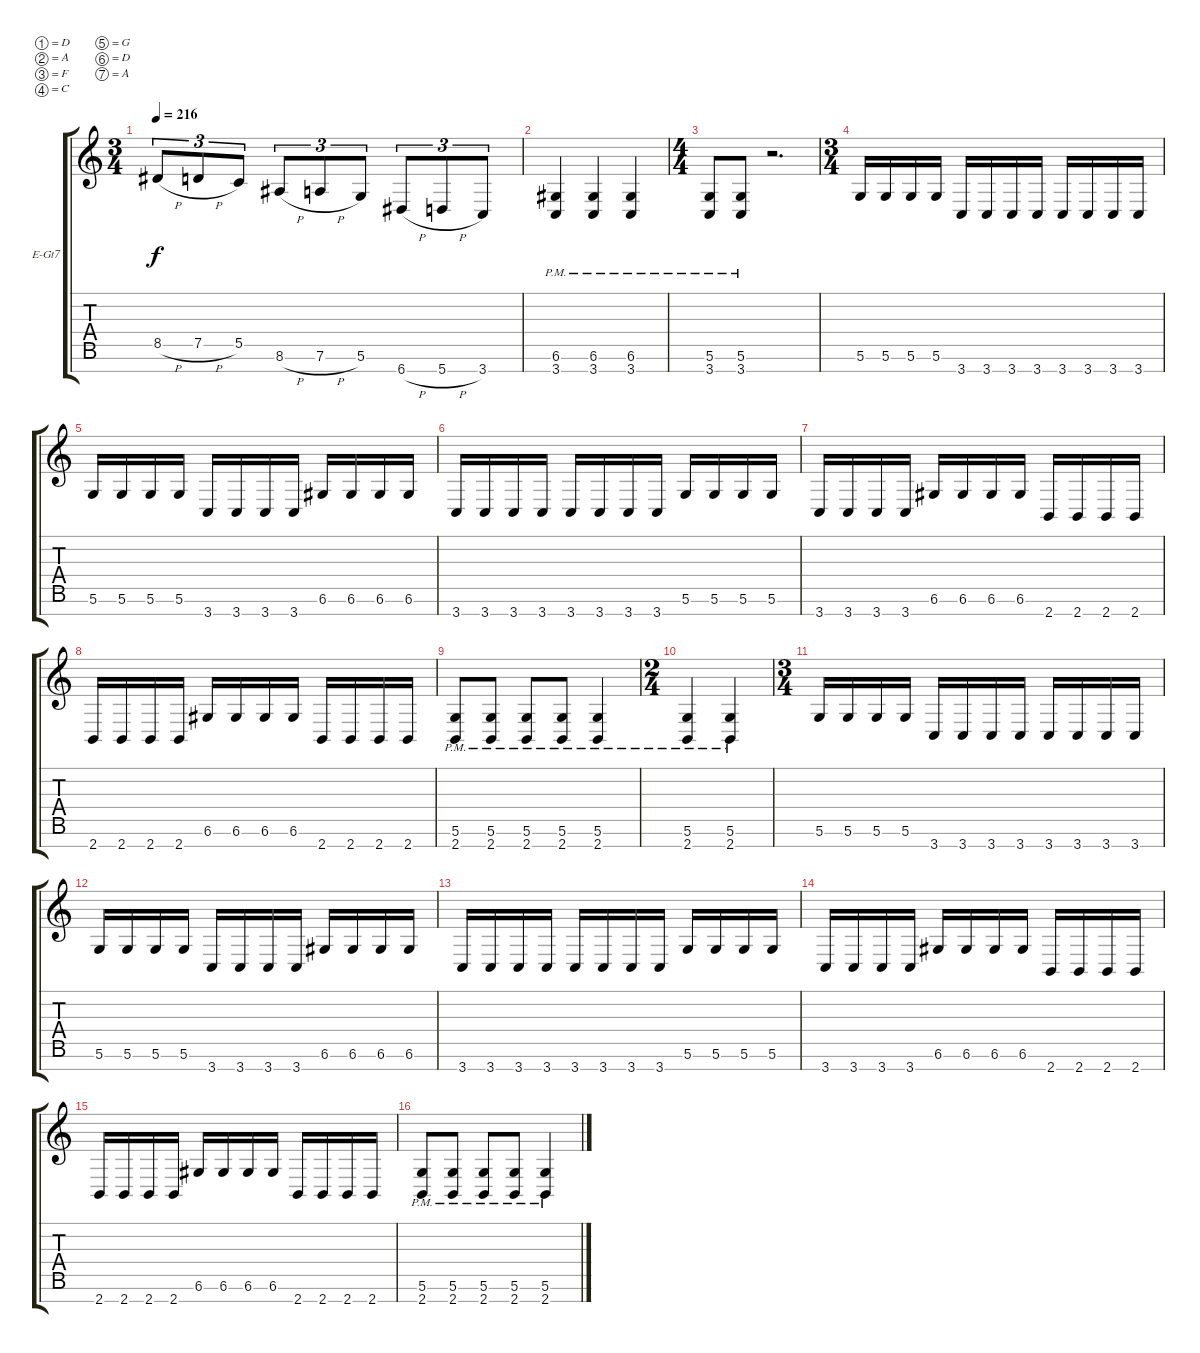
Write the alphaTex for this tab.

\bracketExtendMode groupsimilarinstruments
\firstSystemTrackNameOrientation horizontal
\otherSystemsTrackNameOrientation horizontal
\track ("Simon Girard" "E-Gt7") {instrument distortionguitar}
\staff {score tabs}
\tuning (D4 A3 F3 C3 G2 D2 A1)
\ts (3 4)
\tempo 216
\clef g2
\ks c
8.5{h}.8{tu (3 2) dy f} 7.5{h}.8{tu (3 2)} 5.5.8{tu (3 2)} 8.6{h}.8{tu (3 2)} 7.6{h}.8{tu (3 2)} 5.6.8{tu (3 2)} 6.7{h}.8{tu (3 2)} 5.7{h}.8{tu (3 2)} 3.7.8{tu (3 2)} |
(6.6{pm} 3.7{pm}).4 (6.6{pm} 3.7{pm}).4 (6.6{pm} 3.7{pm}).4 |
\ts (4 4)
\beaming (8 2 2 2 2)
(5.6{pm} 3.7{pm}).8 (5.6{pm} 3.7{pm}).8 r.2{d} |
\ts (3 4)
\beaming (8 2 2 2)
5.6.16 5.6.16 5.6.16 5.6.16 3.7.16 3.7.16 3.7.16 3.7.16 3.7.16 3.7.16 3.7.16 3.7.16 |
5.6.16 5.6.16 5.6.16 5.6.16 3.7.16 3.7.16 3.7.16 3.7.16 6.6.16 6.6.16 6.6.16 6.6.16 |
3.7.16 3.7.16 3.7.16 3.7.16 3.7.16 3.7.16 3.7.16 3.7.16 5.6.16 5.6.16 5.6.16 5.6.16 |
3.7.16 3.7.16 3.7.16 3.7.16 6.6.16 6.6.16 6.6.16 6.6.16 2.7.16 2.7.16 2.7.16 2.7.16 |
2.7.16 2.7.16 2.7.16 2.7.16 6.6.16 6.6.16 6.6.16 6.6.16 2.7.16 2.7.16 2.7.16 2.7.16 |
(5.6{pm} 2.7{pm}).8 (5.6{pm} 2.7{pm}).8 (5.6{pm} 2.7{pm}).8 (5.6{pm} 2.7{pm}).8 (5.6{pm} 2.7{pm}).4 |
\ts (2 4)
\beaming (8 2 2)
(5.6{pm} 2.7{pm}).4 (5.6{pm} 2.7{pm}).4 |
\ts (3 4)
\beaming (8 2 2 2)
5.6.16 5.6.16 5.6.16 5.6.16 3.7.16 3.7.16 3.7.16 3.7.16 3.7.16 3.7.16 3.7.16 3.7.16 |
5.6.16 5.6.16 5.6.16 5.6.16 3.7.16 3.7.16 3.7.16 3.7.16 6.6.16 6.6.16 6.6.16 6.6.16 |
3.7.16 3.7.16 3.7.16 3.7.16 3.7.16 3.7.16 3.7.16 3.7.16 5.6.16 5.6.16 5.6.16 5.6.16 |
3.7.16 3.7.16 3.7.16 3.7.16 6.6.16 6.6.16 6.6.16 6.6.16 2.7.16 2.7.16 2.7.16 2.7.16 |
2.7.16 2.7.16 2.7.16 2.7.16 6.6.16 6.6.16 6.6.16 6.6.16 2.7.16 2.7.16 2.7.16 2.7.16 |
(5.6{pm} 2.7{pm}).8 (5.6{pm} 2.7{pm}).8 (5.6{pm} 2.7{pm}).8 (5.6{pm} 2.7{pm}).8 (5.6{pm} 2.7{pm}).4
